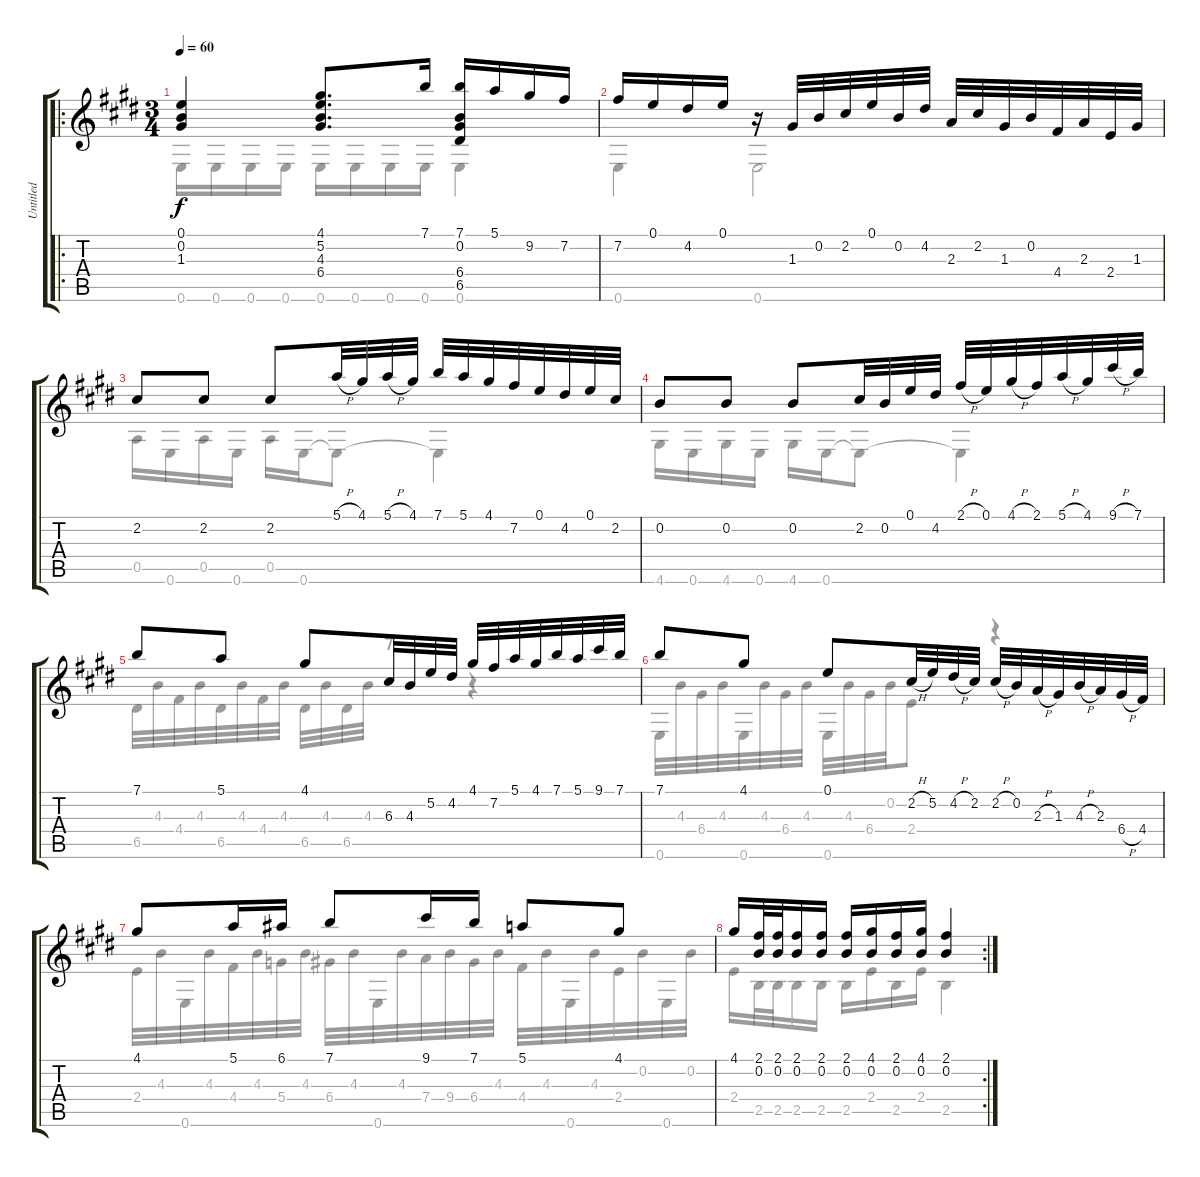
\track ("Untitled" "Untitled") {instrument acousticguitarnylon}
\staff {score tabs}
\tuning (E4 B3 G3 D3 A2 E2) {hide}
\voice
\ro
\ts (3 4)
\tempo 60
\clef g2
\ks e
(0.1 0.2 1.3).4{dy f instrument acousticguitarnylon} (4.1 5.2 4.3 6.4).8{d} 7.1.16 (7.1 0.2 6.4 6.5).16 5.1.16 9.2.16 7.2.16 |
\ks c#minor
7.2.16 0.1.16 4.2.16 0.1.16 r.16 1.3.32 0.2.32 2.2.32 0.1.32 0.2.32 4.2.32 2.3.32 2.2.32 1.3.32 0.2.32 4.4.32 2.3.32 2.4.32 1.3.32 |
\ks e
2.2.8 2.2.8 2.2.8 5.1{h}.32 4.1.32 5.1{h}.32 4.1.32 7.1.32 5.1.32 4.1.32 7.2.32 0.1.32 4.2.32 0.1.32 2.2.32 |
\ks c#minor
0.2.8 0.2.8 0.2.8 2.2.32 0.2.32 0.1.32 4.2.32 2.1{h}.32 0.1.32 4.1{h}.32 2.1.32 5.1{h}.32 4.1.32 9.1{h}.32 7.1.32 |
\ks e
7.1.8 5.1.8 4.1.8 6.3.32 4.3.32 5.2.32 4.2.32 4.1.32 7.2.32 5.1.32 4.1.32 7.1.32 5.1.32 9.1.32 7.1.32 |
\ks c#minor
7.1.8 4.1.8 0.1.8 2.2{h}.32 5.2.32 4.2{h}.32 2.2.32 2.2{h}.32 0.2.32 2.3{h}.32 1.3.32 4.3{h}.32 2.3.32 6.4{h}.32 4.4.32 |
\ks e
4.1.8 5.1.16 6.1.16 7.1.8 9.1.16 7.1.16 5.1.8 4.1.8 |
\rc 2
\ks c#minor
4.1.16 (2.1 0.2).32 (2.1 0.2).32 (2.1 0.2).16 (2.1 0.2).16 (2.1 0.2).16 (4.1 0.2).16 (2.1 0.2).16 (4.1 0.2).16 (2.1 0.2).4
\voice
\clef g2
\ottava regular
\simile none
\ks e
0.6.16{dy f} 0.6.16 0.6.16 0.6.16 0.6.16 0.6.16 0.6.16 0.6.16 0.6.4 |
\ks c#minor
0.6.4 0.6.2 |
\ks e
0.5.16 0.6.16 0.5.16 0.6.16 0.5.16 0.6.16 0.6{t}.8 0.6{t}.4 |
\ks c#minor
4.6.16 0.6.16 4.6.16 0.6.16 4.6.16 0.6.16 0.6{t}.8 0.6{t}.4 |
\ks e
6.5.32 4.3.32 4.4.32 4.3.32 6.5.32 4.3.32 4.4.32 4.3.32 6.5.32 4.3.32 6.5.32 4.3.32 r.8 r.4 |
\ks c#minor
0.6.32 4.3.32 6.4.32 4.3.32 0.6.32 4.3.32 6.4.32 4.3.32 0.6.32 4.3.32 6.4.32 0.2.32 2.4.8 r.4 |
\ks e
2.4.32 4.3.32 0.6.32 4.3.32 4.4.32 4.3.32 5.4.32 4.3.32 6.4.32 4.3.32 0.6.32 4.3.32 7.4.32 9.4.32 6.4.32 4.3.32 4.4.32 4.3.32 0.6.32 4.3.32 2.4.32 0.2.32 0.6.32 0.2.32 |
\ks c#minor
2.4.16 2.5.32 2.5.32 2.5.16 2.5.16 2.5.16 2.4.16 2.5.16 2.4.16 2.5.4
